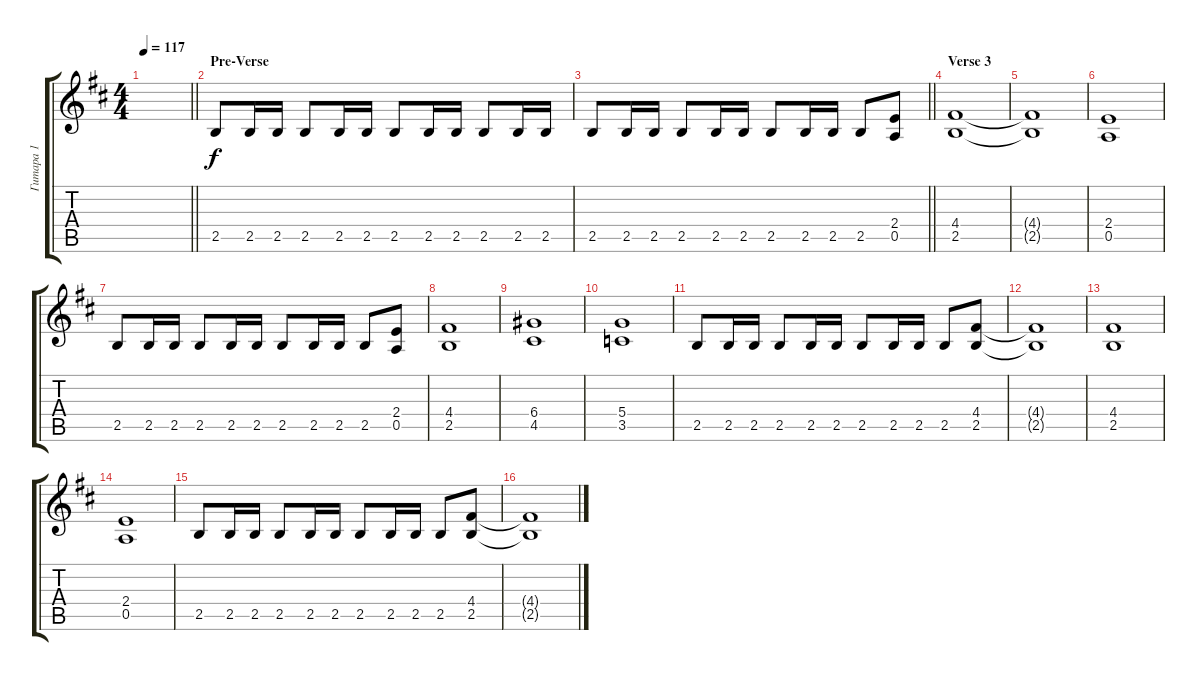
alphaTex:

\track ("Гитара 1" "Гитара 1") {instrument distortionguitar}
\staff {score tabs}
\tuning (E4 B3 G3 D3 A2 E2) {hide}
\ts (4 4)
\tempo 117
\clef g2
\barLineRight lightlight
\ks bminor
|
\section ("" "Pre-Verse")
2.5.8 2.5.16 2.5.16 2.5.8 2.5.16 2.5.16 2.5.8 2.5.16 2.5.16 2.5.8 2.5.16 2.5.16 |
\barLineRight lightlight
2.5.8 2.5.16 2.5.16 2.5.8 2.5.16 2.5.16 2.5.8 2.5.16 2.5.16 2.5.8 (2.4 0.5).8 |
\section ("" "Verse 3")
\ks d
(4.4 2.5).1 |
(4.4{t} 2.5{t}).1 |
(2.4 0.5).1 |
2.5.8 2.5.16 2.5.16 2.5.8 2.5.16 2.5.16 2.5.8 2.5.16 2.5.16 2.5.8 (2.4 0.5).8 |
(4.4 2.5).1 |
(6.4 4.5).1 |
(5.4 3.5).1 |
2.5.8 2.5.16 2.5.16 2.5.8 2.5.16 2.5.16 2.5.8 2.5.16 2.5.16 2.5.8 (4.4 2.5).8 |
(4.4{t} 2.5{t}).1 |
(4.4 2.5).1 |
(2.4 0.5).1 |
2.5.8 2.5.16 2.5.16 2.5.8 2.5.16 2.5.16 2.5.8 2.5.16 2.5.16 2.5.8 (4.4 2.5).8 |
(4.4{t} 2.5{t}).1
